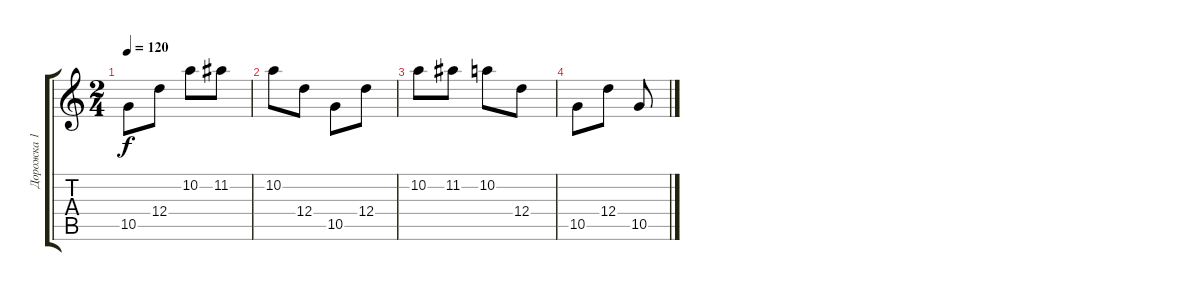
\track ("Дорожка 1" "Дорожка 1") {instrument acousticguitarsteel}
\staff {score tabs}
\tuning (E4 B3 G3 D3 A2 E2) {hide}
\ts (2 4)
\tempo 120
\clef g2
\ks c
10.5.8{dy f} 12.4.8 10.2.8 11.2.8 |
10.2.8 12.4.8 10.5.8 12.4.8 |
10.2.8 11.2.8 10.2.8 12.4.8 |
10.5.8 12.4.8 10.5.8
